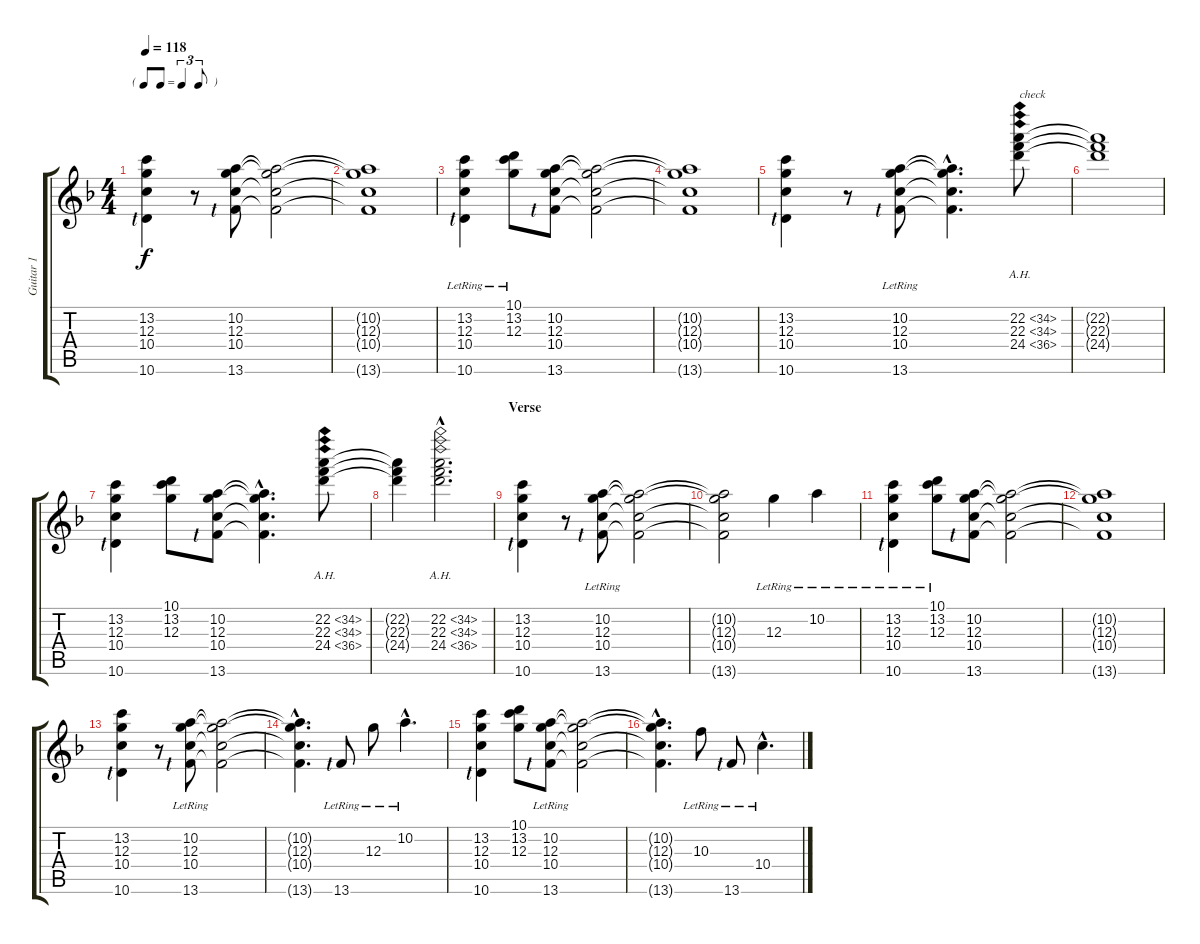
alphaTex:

\track ("Guitar 1" "Guitar 1") {instrument electricguitarjazz}
\staff {score tabs}
\tuning (E4 B3 G3 D3 A2 E2) {hide}
\ts (4 4)
\tf triplet8th
\tempo 118
\clef g2
\ks f
(13.2 12.3 10.4 10.6{lf 1}).4{dy f instrument electricguitarjazz} r.8 (10.2 12.3 10.4 13.6{lf 1}).8 (10.2{t} 12.3{t} 10.4{t} 13.6{t}).2 |
(10.2{t} 12.3{t} 10.4{t} 13.6{t}).1 |
(13.2{lr} 12.3{lr} 10.4{lr} 10.6{lr lf 1}).4 (10.1{lr} 13.2{lr} 12.3{lr}).8 (10.2 12.3 10.4 13.6{lf 1}).8 (10.2{t} 12.3{t} 10.4{t} 13.6{t}).2 |
(10.2{t} 12.3{t} 10.4{t} 13.6{t}).1 |
(13.2 12.3 10.4 10.6{lf 1}).4 r.8 (10.2{lr} 12.3{lr} 10.4{lr} 13.6{lr lf 1}).8 (10.2{hac t} 12.3{hac t} 10.4{hac t} 13.6{hac t}).4{d} (22.2{ah 12} 22.3{ah 12} 24.4{ah 12}).8{txt "check"} |
(22.2{t} 22.3{t} 24.4{t}).1 |
(13.2 12.3 10.4 10.6{lf 1}).4 (10.1 13.2 12.3).8 (10.2 12.3 10.4 13.6{lf 1}).8 (10.2{hac t} 12.3{hac t} 10.4{hac t} 13.6{hac t}).4{d} (22.2{ah 12} 22.3{ah 12} 24.4{ah 12}).8 |
(22.2{t} 22.3{t} 24.4{t}).4 (22.2{ah 12 hac} 22.3{ah 12 hac} 24.4{ah 12 hac}).2{d} |
\section ("" "Verse")
(13.2 12.3 10.4 10.6{lf 1}).4 r.8 (10.2{lr} 12.3{lr} 10.4{lr} 13.6{lr lf 1}).8 (10.2{t} 12.3{t} 10.4{t} 13.6{t}).2 |
(10.2{t} 12.3{t} 10.4{t} 13.6{t}).2 12.3{lr}.4 10.2{lr}.4 |
(13.2{lr} 12.3{lr} 10.4{lr} 10.6{lr lf 1}).4 (10.1{lr} 13.2{lr} 12.3{lr}).8 (10.2 12.3 10.4 13.6{lf 1}).8 (10.2{t} 12.3{t} 10.4{t} 13.6{t}).2 |
(10.2{t} 12.3{t} 10.4{t} 13.6{t}).1 |
(13.2 12.3 10.4 10.6{lf 1}).4 r.8 (10.2{lr} 12.3{lr} 10.4{lr} 13.6{lr lf 1}).8 (10.2{t} 12.3{t} 10.4{t} 13.6{t}).2 |
(10.2{hac t} 12.3{hac t} 10.4{hac t} 13.6{hac t}).4{d} 13.6{lr lf 1}.8 12.3{lr}.8 10.2{hac lr}.4{d} |
(13.2 12.3 10.4 10.6{lf 1}).4 (10.1 13.2 12.3).8 (10.2{lr} 12.3{lr} 10.4{lr} 13.6{lr lf 1}).8 (10.2{t} 12.3{t} 10.4{t} 13.6{t}).2 |
(10.2{hac t} 12.3{hac t} 10.4{hac t} 13.6{hac t}).4{d} 10.3{lr}.8 13.6{lr lf 1}.8 10.4{hac lr}.4{d}
